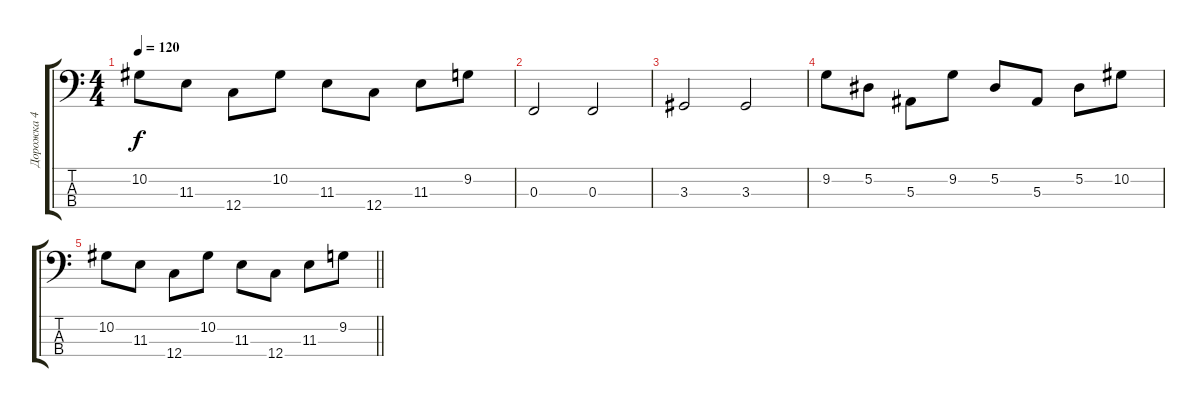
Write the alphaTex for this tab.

\track ("Дорожка 4" "Дорожка 4") {instrument slapbass1}
\staff {score tabs}
\tuning (Eb2 Bb1 F1 C1) {hide}
\ts (4 4)
\tempo 120
\clef f4
\ks c
10.2.8{dy f} 11.3.8 12.4.8 10.2.8 11.3.8 12.4.8 11.3.8 9.2.8 |
0.3.2 0.3.2 |
3.3.2 3.3.2 |
9.2.8 5.2.8 5.3.8 9.2.8 5.2.8 5.3.8 5.2.8 10.2.8 |
\barLineRight lightlight
10.2.8 11.3.8 12.4.8 10.2.8 11.3.8 12.4.8 11.3.8 9.2.8
